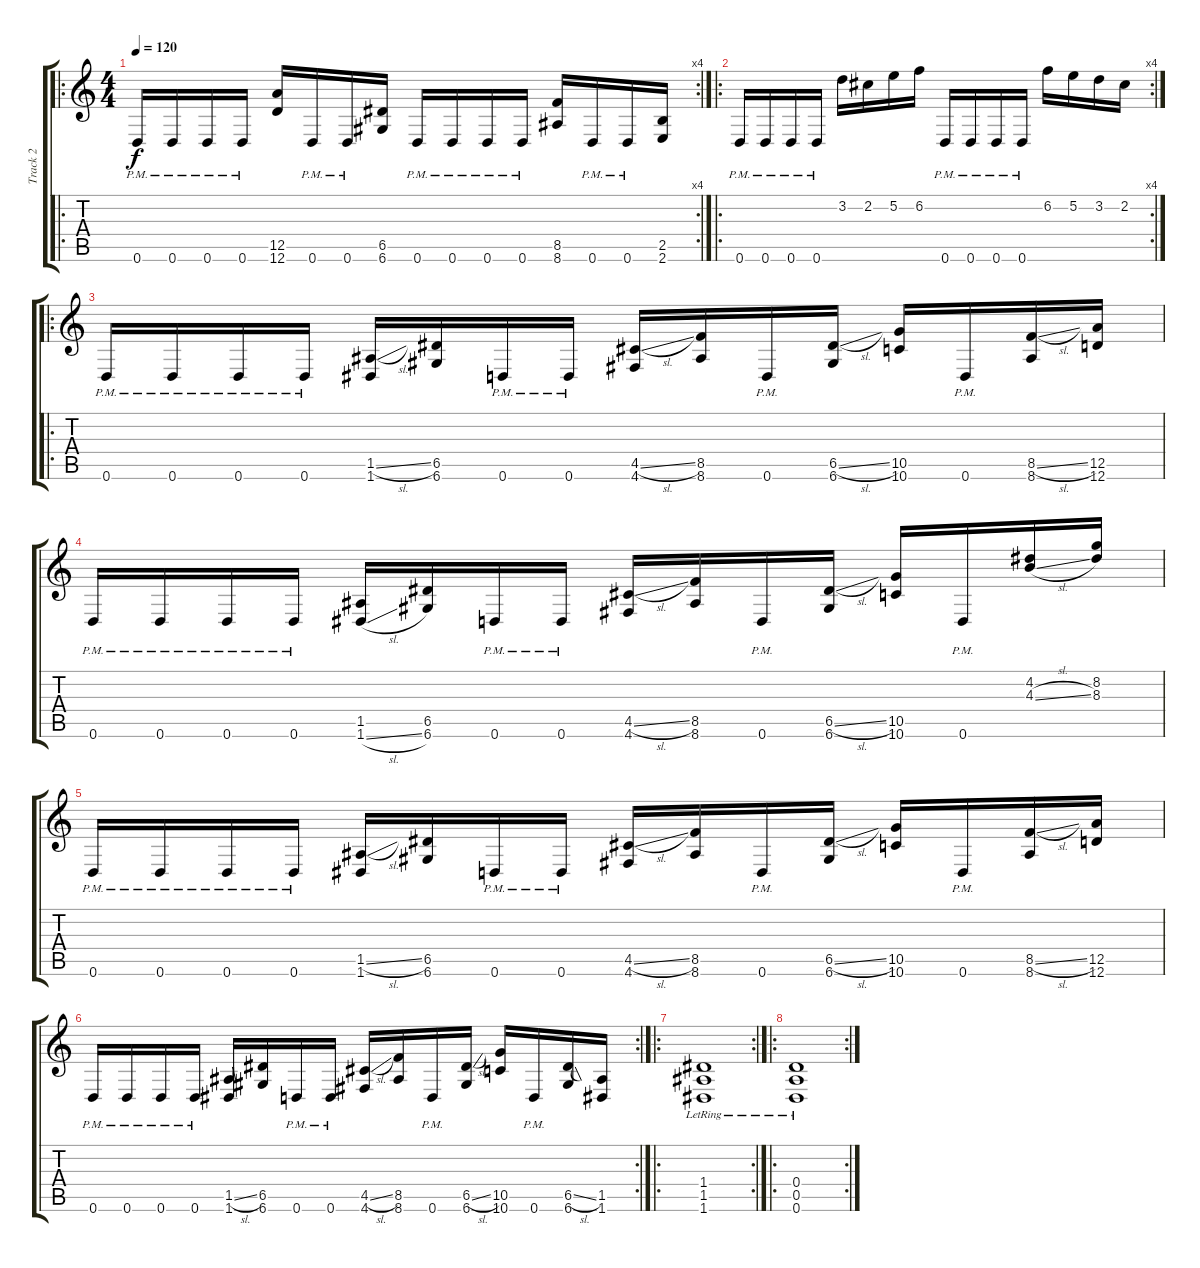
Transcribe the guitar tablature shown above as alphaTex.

\track ("Track 2" "Track 2") {instrument overdrivenguitar}
\staff {score tabs}
\tuning (E4 B3 G3 D3 A2 D2) {hide}
\ro
\rc 4
\ts (4 4)
\tempo 120
\clef g2
\ks c
0.6{pm}.16{dy f} 0.6{pm}.16 0.6{pm}.16 0.6{pm}.16 (12.5 12.6).16 0.6{pm}.16 0.6{pm}.16 (6.5 6.6).16 0.6{pm}.16 0.6{pm}.16 0.6{pm}.16 0.6{pm}.16 (8.5 8.6).16 0.6{pm}.16 0.6{pm}.16 (2.5 2.6).16 |
\ro
\rc 4
0.6{pm}.16 0.6{pm}.16 0.6{pm}.16 0.6{pm}.16 3.2.16 2.2.16 5.2.16 6.2.16 0.6{pm}.16 0.6{pm}.16 0.6{pm}.16 0.6{pm}.16 6.2.16 5.2.16 3.2.16 2.2.16 |
\ro
0.6{pm}.16 0.6{pm}.16 0.6{pm}.16 0.6{pm}.16 (1.5{sl} 1.6).16 (6.5 6.6).16 0.6{pm}.16 0.6{pm}.16 (4.5{sl} 4.6).16 (8.5 8.6).16 0.6{pm}.16 (6.5{sl} 6.6).16 (10.5 10.6).16 0.6{pm}.16 (8.5{sl} 8.6).16 (12.5 12.6).16 |
0.6{pm}.16 0.6{pm}.16 0.6{pm}.16 0.6{pm}.16 (1.5 1.6{sl}).16 (6.5 6.6).16 0.6{pm}.16 0.6{pm}.16 (4.5{sl} 4.6).16 (8.5 8.6).16 0.6{pm}.16 (6.5{sl} 6.6).16 (10.5 10.6).16 0.6{pm}.16 (4.2 4.3{sl}).16 (8.2 8.3).16 |
0.6{pm}.16 0.6{pm}.16 0.6{pm}.16 0.6{pm}.16 (1.5{sl} 1.6).16 (6.5 6.6).16 0.6{pm}.16 0.6{pm}.16 (4.5{sl} 4.6).16 (8.5 8.6).16 0.6{pm}.16 (6.5{sl} 6.6).16 (10.5 10.6).16 0.6{pm}.16 (8.5{sl} 8.6).16 (12.5 12.6).16 |
\rc 2
0.6{pm}.16 0.6{pm}.16 0.6{pm}.16 0.6{pm}.16 (1.5{sl} 1.6).16 (6.5 6.6).16 0.6{pm}.16 0.6{pm}.16 (4.5{sl} 4.6).16 (8.5 8.6).16 0.6{pm}.16 (6.5{sl} 6.6).16 (10.5 10.6).16 0.6{pm}.16 (6.5{sl} 6.6).16 (1.5 1.6).16 |
\ro
\rc 2
(1.4{lr} 1.5 1.6).1 |
\ro
\rc 2
(0.4{lr} 0.5{lr} 0.6{lr}).1
